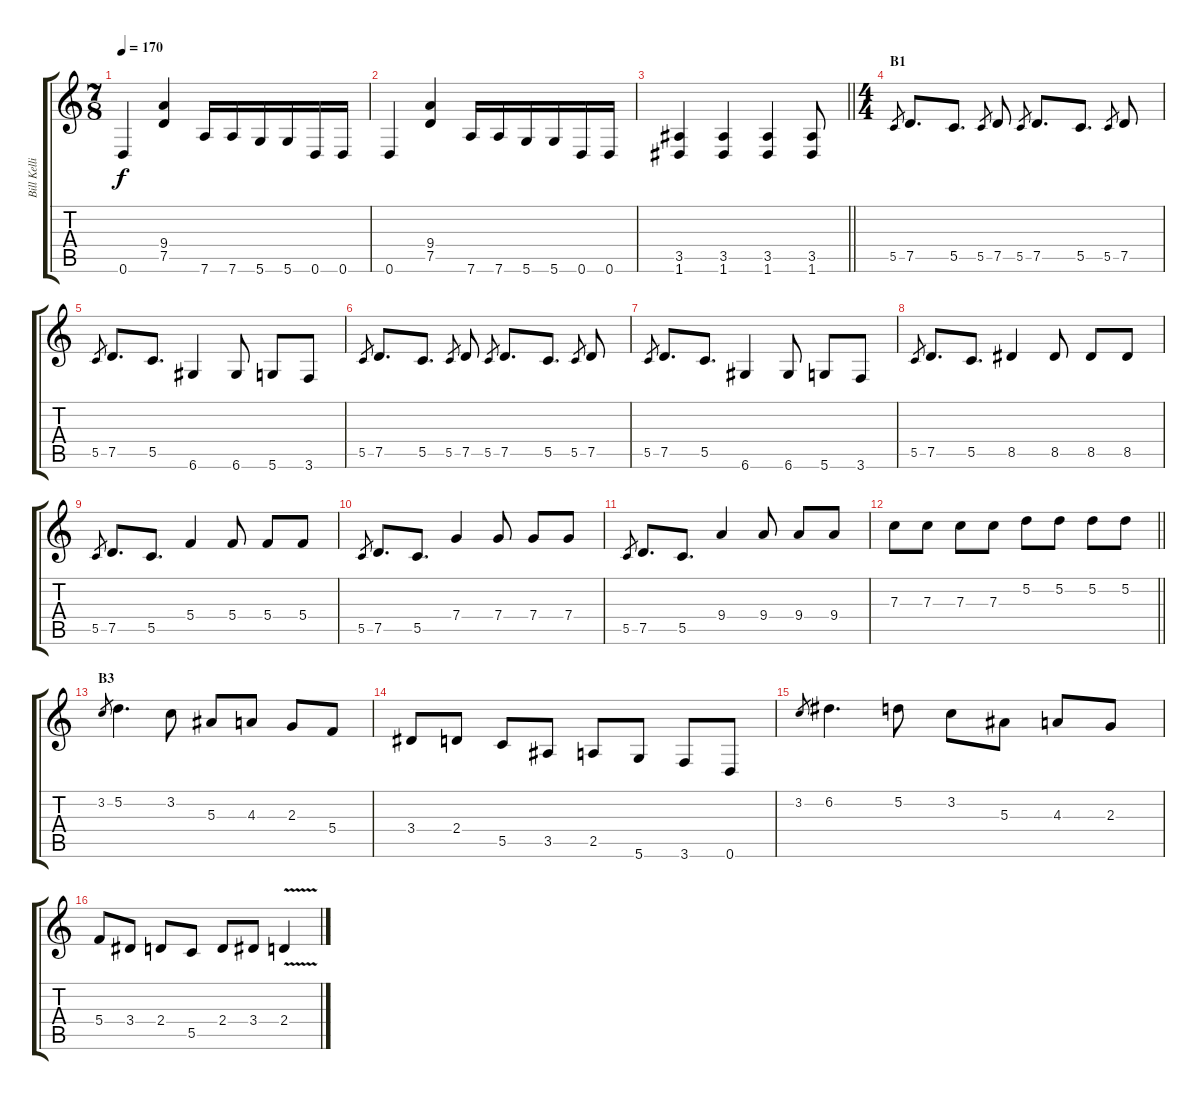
\track ("Bill Kelliher" "Bill Kelli") {instrument distortionguitar}
\staff {score tabs}
\tuning (D4 A3 F3 C3 G2 D2) {hide}
\ts (7 8)
\tempo 170
\clef g2
\ks c
0.6.4{dy f} (9.4 7.5).4 7.6.16 7.6.16 5.6.16 5.6.16 0.6.16 0.6.16 |
0.6.4 (9.4 7.5).4 7.6.16 7.6.16 5.6.16 5.6.16 0.6.16 0.6.16 |
\barLineRight lightlight
(3.5 1.6).4 (3.5 1.6).4 (3.5 1.6).4 (3.5 1.6).8 |
\ts (4 4)
\section ("" "B1")
5.5.8{gr} 7.5.8{d} 5.5.8{d} 5.5.8{gr} 7.5.8 5.5.8{gr} 7.5.8{d} 5.5.8{d} 5.5.8{gr} 7.5.8 |
5.5.8{gr} 7.5.8{d} 5.5.8{d} 6.6.4 6.6.8 5.6.8 3.6.8 |
5.5.8{gr} 7.5.8{d} 5.5.8{d} 5.5.8{gr} 7.5.8 5.5.8{gr} 7.5.8{d} 5.5.8{d} 5.5.8{gr} 7.5.8 |
5.5.8{gr} 7.5.8{d} 5.5.8{d} 6.6.4 6.6.8 5.6.8 3.6.8 |
5.5.8{gr} 7.5.8{d} 5.5.8{d} 8.5.4 8.5.8 8.5.8 8.5.8 |
5.5.8{gr} 7.5.8{d} 5.5.8{d} 5.4.4 5.4.8 5.4.8 5.4.8 |
5.5.8{gr} 7.5.8{d} 5.5.8{d} 7.4.4 7.4.8 7.4.8 7.4.8 |
5.5.8{gr} 7.5.8{d} 5.5.8{d} 9.4.4 9.4.8 9.4.8 9.4.8 |
\barLineRight lightlight
7.3.8 7.3.8 7.3.8 7.3.8 5.2.8 5.2.8 5.2.8 5.2.8 |
\section ("" "B3")
3.2.8{gr} 5.2.4{d} 3.2.8 5.3.8 4.3.8 2.3.8 5.4.8 |
3.4.8 2.4.8 5.5.8 3.5.8 2.5.8 5.6.8 3.6.8 0.6.8 |
3.2.8{gr} 6.2.4{d} 5.2.8 3.2.8 5.3.8 4.3.8 2.3.8 |
5.4.8 3.4.8 2.4.8 5.5.8 2.4.8 3.4.8 2.4{v}.4
